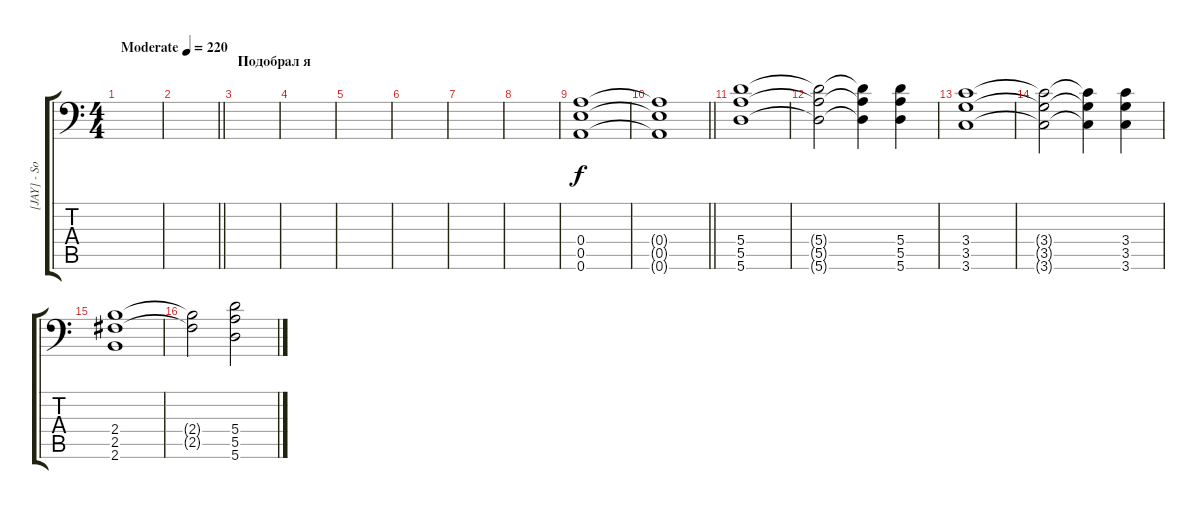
\track ("[JAY] - Solo" "[JAY] - So") {instrument distortionguitar}
\staff {score tabs}
\tuning (B3 Gb3 D3 A2 E2 A1) {hide}
\ts (4 4)
\tempo (220 "Moderate")
\clef f4
\ks c
|
\barLineRight lightlight
|
\section ("" "Подобрал я")
|
|
|
|
|
|
(0.4 0.5 0.6).1 |
\barLineRight lightlight
(0.4{t} 0.5{t} 0.6{t}).1 |
(5.4 5.5 5.6).1 |
(5.4{t} 5.5{t} 5.6{t}).2 (5.4{t} 5.5{t} 5.6{t}).4 (5.4 5.5 5.6).4 |
(3.4 3.5 3.6).1 |
(3.4{t} 3.5{t} 3.6{t}).2 (3.4{t} 3.5{t} 3.6{t}).4 (3.4 3.5 3.6).4 |
(2.4 2.5 2.6).1 |
(2.4{t} 2.5{t}).2 (5.4 5.5 5.6).2
